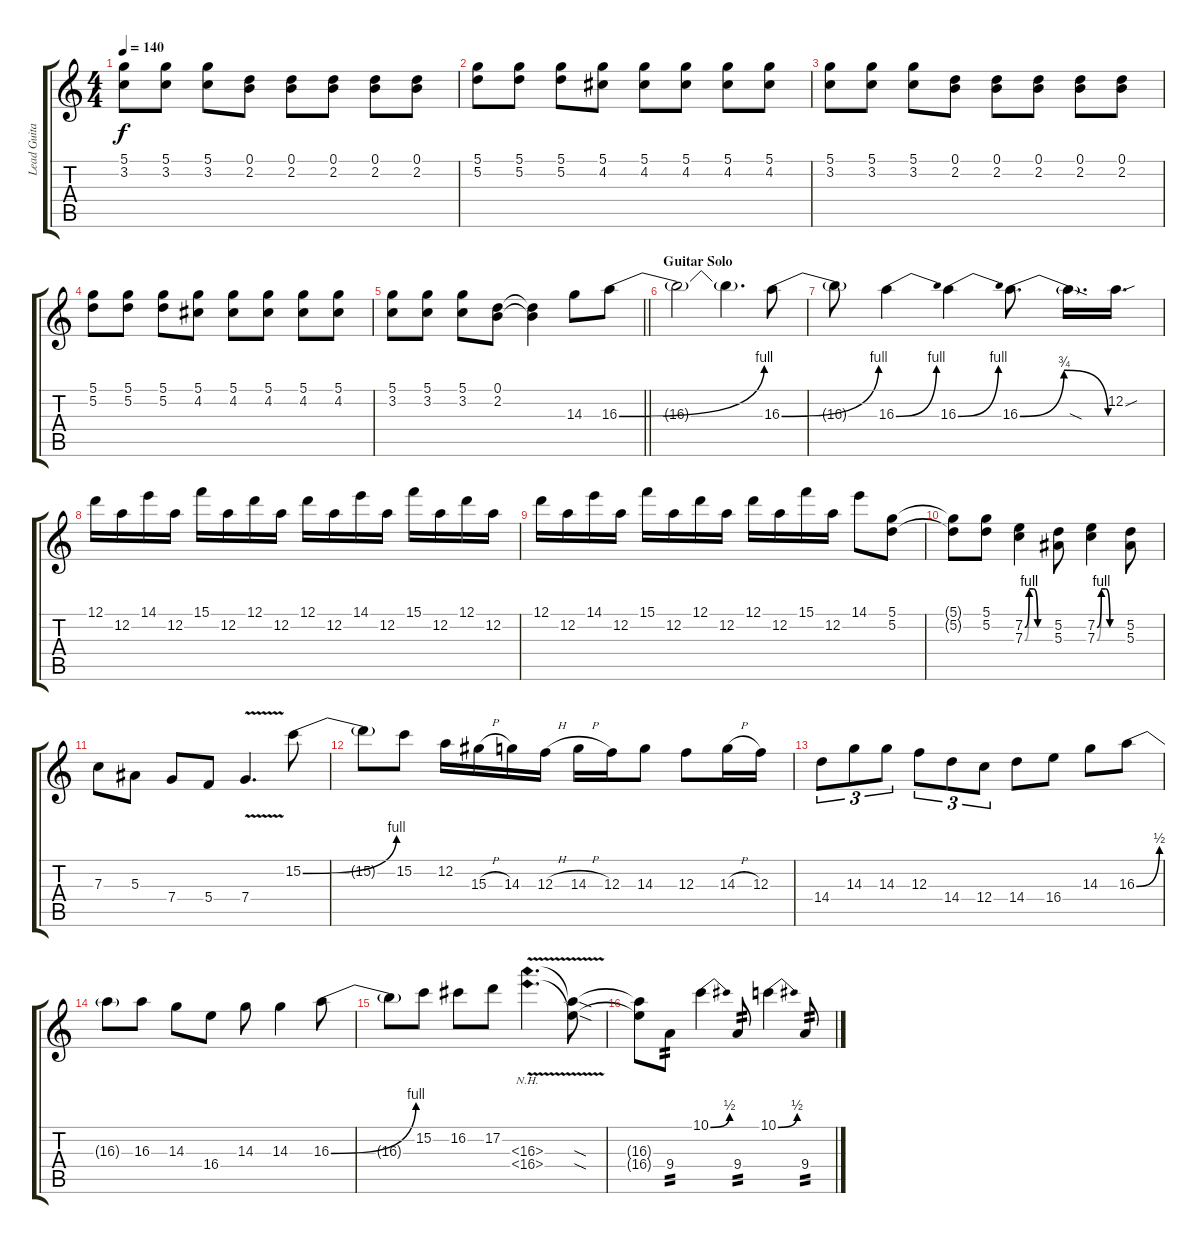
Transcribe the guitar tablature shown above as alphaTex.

\track ("Lead Guitar" "Lead Guita") {instrument distortionguitar}
\staff {score tabs}
\tuning (D4 A3 F3 C3 G2 D2) {hide}
\ts (4 4)
\tempo 140
\clef g2
\ks c
(5.1 3.2).8{dy f} (5.1 3.2).8 (5.1 3.2).8 (0.1 2.2).8 (0.1 2.2).8 (0.1 2.2).8 (0.1 2.2).8 (0.1 2.2).8 |
(5.1 5.2).8 (5.1 5.2).8 (5.1 5.2).8 (5.1 4.2).8 (5.1 4.2).8 (5.1 4.2).8 (5.1 4.2).8 (5.1 4.2).8 |
(5.1 3.2).8 (5.1 3.2).8 (5.1 3.2).8 (0.1 2.2).8 (0.1 2.2).8 (0.1 2.2).8 (0.1 2.2).8 (0.1 2.2).8 |
(5.1 5.2).8 (5.1 5.2).8 (5.1 5.2).8 (5.1 4.2).8 (5.1 4.2).8 (5.1 4.2).8 (5.1 4.2).8 (5.1 4.2).8 |
\barLineRight lightlight
(5.1 3.2).8 (5.1 3.2).8 (5.1 3.2).8 (0.1 2.2).8 (0.1{t} 2.2{t}).4{volume 14 instrument overdrivenguitar} 14.3.8 16.3{be (bend 0 0 60 4)}.8 |
\section ("" "Guitar Solo")
16.3{t}.2 16.3{t}.4{d} 16.3{be (bend 0 0 60 4)}.8 |
16.3{t}.8 16.3{be (bend 0 0 60 4)}.4 16.3{be (bend 0 0 60 4)}.4 16.3{be (bendrelease 0 0 29 3 50 3 60 0)}.8{d} 16.3{sod t}.16{d} 12.2{sou}.16{d} |
12.1.16 12.2.16 14.1.16 12.2.16 15.1.16 12.2.16 12.1.16 12.2.16 12.1.16 12.2.16 14.1.16 12.2.16 15.1.16 12.2.16 12.1.16 12.2.16 |
12.1.16 12.2.16 14.1.16 12.2.16 15.1.16 12.2.16 12.1.16 12.2.16 12.1.16 12.2.16 15.1.16 12.2.16 14.1.8 (5.1 5.2).8 |
(5.1{t} 5.2{t}).8 (5.1 5.2).8 (7.2{be (custom 0 0 10 4 20 4 30 0 60 0)} 7.3{be (custom 0 0 10 4 20 4 30 0 60 0)}).4 (5.2 5.3).8 (7.2{be (custom 0 0 10 4 20 4 30 0 60 0)} 7.3{be (custom 0 0 10 4 20 4 30 0 60 0)}).4 (5.2 5.3).8 |
7.3.8 5.3.8 7.4.8 5.4.8 7.4{v}.4{d} 15.2{be (bend 0 0 60 4)}.8 |
15.2{t}.8 15.2.8 12.2.16 15.3{h}.16 14.3.16 12.3{h}.16 14.3{h}.16 12.3.16 14.3.8 12.3.8 14.3{h}.16 12.3.16 |
14.4.8{tu (3 2)} 14.3.8{tu (3 2)} 14.3.8{tu (3 2)} 12.3.8{tu (3 2)} 14.4.8{tu (3 2)} 12.4.8{tu (3 2)} 14.4.8 16.4.8 14.3.8 16.3{be (bend 0 0 60 2)}.8 |
16.3{t}.8 16.3.8 14.3.8 16.4.8 14.3.8 14.3.4 16.3{be (bend 0 0 60 4)}.8 |
16.3{t}.8 15.2.8 16.2.8 17.2.8 (16.3{nh v} 16.4{nh v}).4{d} (16.3{sod t} 16.4{sod t}).8 |
(16.3{t} 16.4{t}).8 9.4.8{tp 2} 10.1{be (bend 0 0 60 2)}.4 9.4.8{tp 2} 10.1{be (bend 0 0 60 2)}.4 9.4.8{tp 2}
